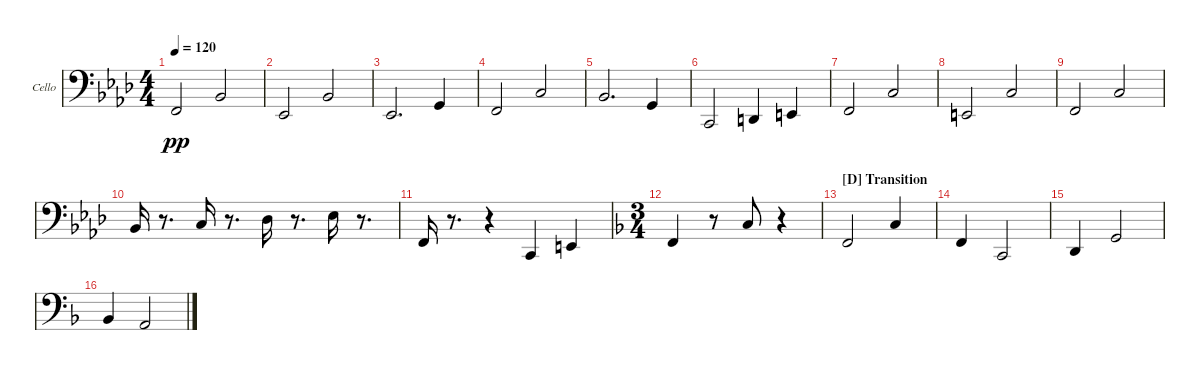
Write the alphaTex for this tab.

\defaultSystemsLayout 4
\bracketExtendMode groupsimilarinstruments
\firstSystemTrackNameOrientation horizontal
\otherSystemsTrackNameOrientation horizontal
\track ("Violoncelle" "Cello") {instrument cello}
\staff {score}
\tuning (A3 D3 G2 C2)
\ts (4 4)
\scale
0.60511
\tempo 120
\accidentals auto
\clef f4
\ottava regular
\simile none
\ks fminor
5.4.2{dy pp} 10.4.2 |
3.4.2 10.4.2 |
3.4.2{d} 7.4.4 |
5.4.2 5.3.2 |
10.4.2{d} 7.4.4 |
0.4.2 2.4.4 4.4.4 |
5.4.2 5.3.2 |
4.4.2 5.3.2 |
5.4.2 5.3.2 |
10.4.16 r.8{d} 12.4.16 r.8{d} 13.4.16 r.8{d} 8.3.16 r.8{d} |
5.4.16 r.8{d} r.4 0.4.4 4.4.4 |
\ts (3 4)
\ks dminor
5.4.4 r.8 5.3.8 r.4 |
\section ("D" "Transition")
5.4.2 5.3.4 |
5.4.4 0.4.2 |
2.4.4 7.4.2 |
10.4.4 9.4.2
